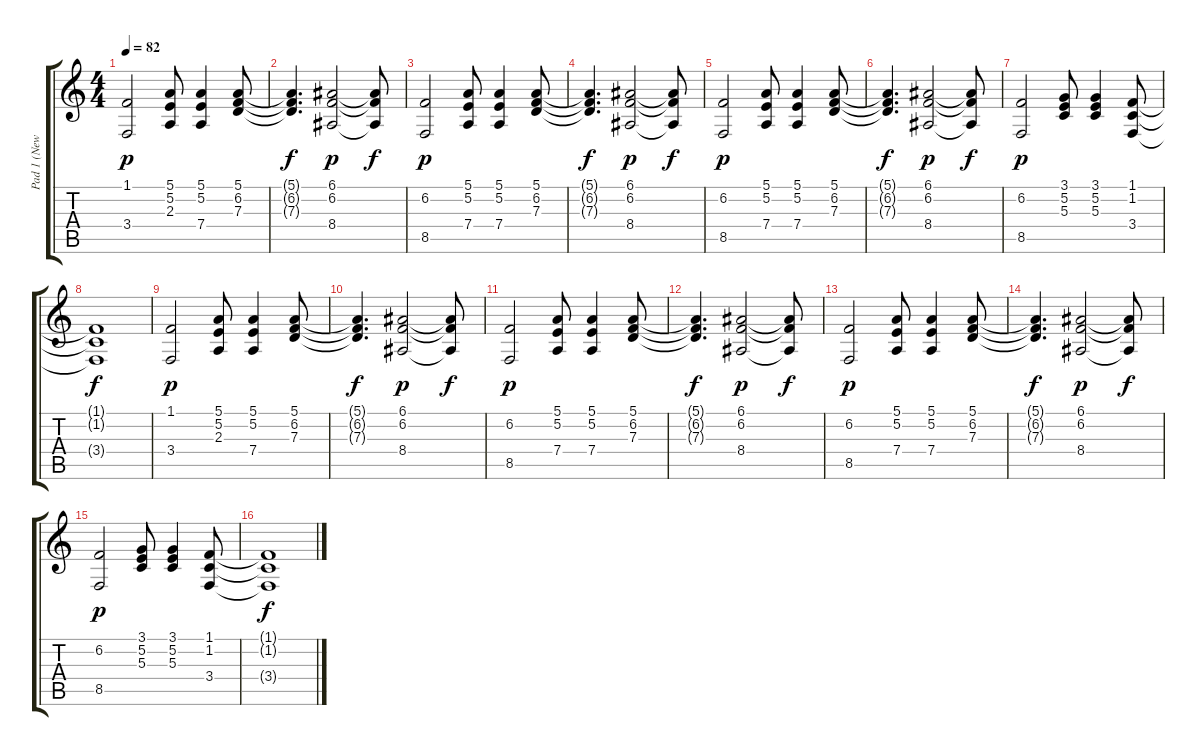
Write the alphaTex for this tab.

\track ("Pad 1 (New Age)" "Pad 1 (New") {instrument pad1newage}
\staff {score tabs}
\tuning (E4 B3 G3 D3 A2 E2) {hide}
\ts (4 4)
\tempo 82
\clef g2
\ks c
(1.1 3.4).2{dy p} (5.1 5.2 2.3).8 (5.1 5.2 7.4).4 (5.1 6.2 7.3).8 |
(5.1{t} 6.2{t} 7.3{t}).4{d dy f} (6.1 6.2 8.4).2{dy p} (6.1{t} 6.2{t} 8.4{t}).8{dy f} |
(6.2 8.5).2{dy p} (5.1 5.2 7.4).8 (5.1 5.2 7.4).4 (5.1 6.2 7.3).8 |
(5.1{t} 6.2{t} 7.3{t}).4{d dy f} (6.1 6.2 8.4).2{dy p} (6.1{t} 6.2{t} 8.4{t}).8{dy f} |
(6.2 8.5).2{dy p} (5.1 5.2 7.4).8 (5.1 5.2 7.4).4 (5.1 6.2 7.3).8 |
(5.1{t} 6.2{t} 7.3{t}).4{d dy f} (6.1 6.2 8.4).2{dy p} (6.1{t} 6.2{t} 8.4{t}).8{dy f} |
(6.2 8.5).2{dy p} (3.1 5.2 5.3).8 (3.1 5.2 5.3).4 (1.1 1.2 3.4).8 |
(1.1{t} 1.2{t} 3.4{t}).1{dy f} |
(1.1 3.4).2{dy p} (5.1 5.2 2.3).8 (5.1 5.2 7.4).4 (5.1 6.2 7.3).8 |
(5.1{t} 6.2{t} 7.3{t}).4{d dy f} (6.1 6.2 8.4).2{dy p} (6.1{t} 6.2{t} 8.4{t}).8{dy f} |
(6.2 8.5).2{dy p} (5.1 5.2 7.4).8 (5.1 5.2 7.4).4 (5.1 6.2 7.3).8 |
(5.1{t} 6.2{t} 7.3{t}).4{d dy f} (6.1 6.2 8.4).2{dy p} (6.1{t} 6.2{t} 8.4{t}).8{dy f} |
(6.2 8.5).2{dy p} (5.1 5.2 7.4).8 (5.1 5.2 7.4).4 (5.1 6.2 7.3).8 |
(5.1{t} 6.2{t} 7.3{t}).4{d dy f} (6.1 6.2 8.4).2{dy p} (6.1{t} 6.2{t} 8.4{t}).8{dy f} |
(6.2 8.5).2{dy p} (3.1 5.2 5.3).8 (3.1 5.2 5.3).4 (1.1 1.2 3.4).8 |
(1.1{t} 1.2{t} 3.4{t}).1{dy f}
